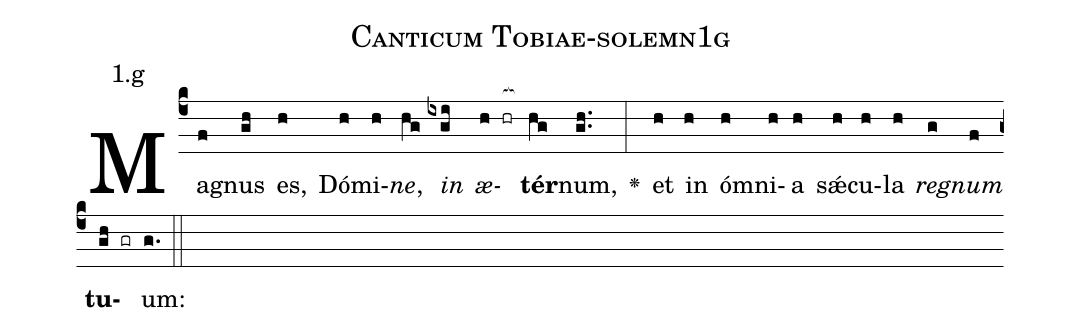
name: Canticum Tobiae-solemn1g;
annotation: 1.g;
%%
(c4)Ma(f)gnus(gh) es,(h) Dó(h)mi(h)<i>ne</i>,(hg) <i>in</i>(ixgi) <i>æ</i>(h hr[ocb:1{])<b>tér</b>(hg[ocb:0}])num,(gh..) <v>\greheightstar</v>(:) et(h) in(h) óm(h)ni(h)a(h) sǽ(h)cu(h)la(h) <i>re</i>(g)<i>gnum</i>(f) <b>tu</b>(gh gr)um:(g.) (::)


%E(h) u(h) o(g) u(f) a(gh) e.(g.) (::)
